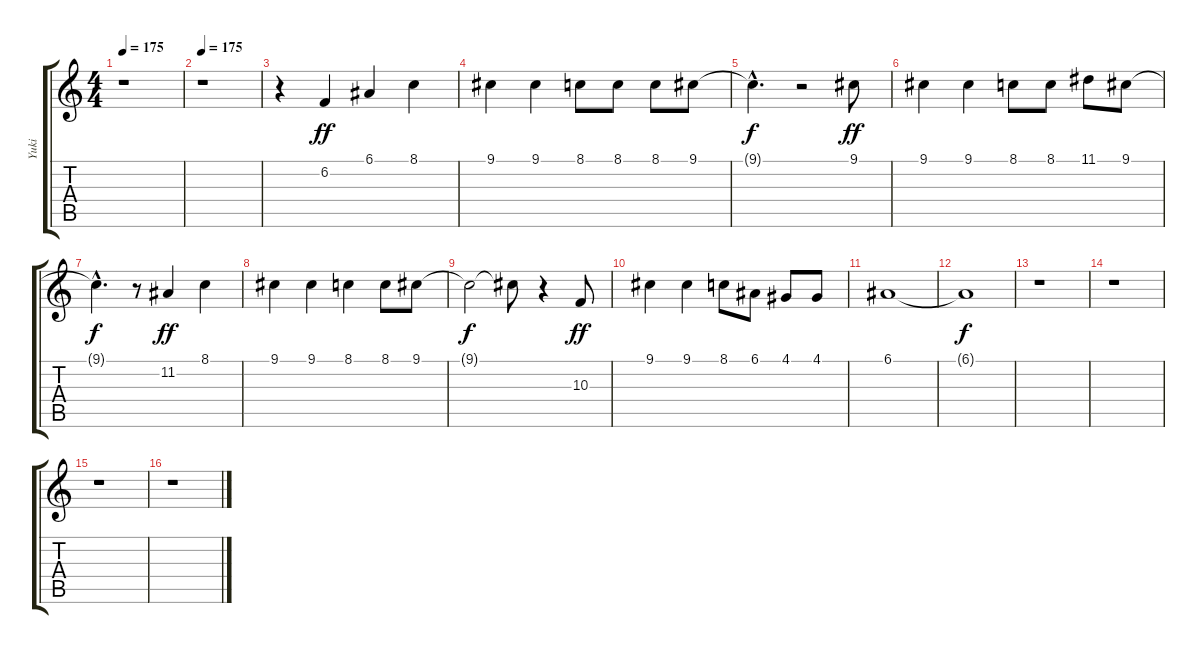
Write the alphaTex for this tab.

\track ("Yuki" "Yuki") {instrument tenorsax}
\staff {score tabs}
\tuning (E4 B3 G3 D3 A2 E2) {hide}
\ts (4 4)
\tempo 175
\clef g2
\ks c
r.1{dy ff instrument tenorsax} |
\tempo 175
r.1 |
r.4 6.2.4 6.1.4 8.1.4 |
9.1.4 9.1.4 8.1.8 8.1.8 8.1.8 9.1.8 |
9.1{hac t}.4{d dy f} r.2 9.1.8{dy ff} |
9.1.4 9.1.4 8.1.8 8.1.8 11.1.8 9.1.8 |
9.1{hac t}.4{d dy f} r.8 11.2.4{dy ff} 8.1.4 |
9.1.4 9.1.4 8.1.4 8.1.8 9.1.8 |
9.1{t}.2{dy f} 9.1{t}.8 r.4 10.3.8{dy ff} |
9.1.4 9.1.4 8.1.8 6.1.8 4.1.8 4.1.8 |
6.1.1 |
6.1{t}.1{dy f} |
r.1 |
r.1 |
r.1 |
r.1
